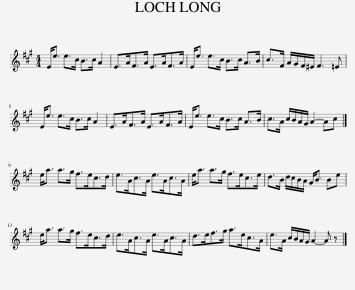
X:1
L:1/8
M:4/4
I:linebreak $
K:A
V:1 treble
V:1
 E<e e>c B>c A2 | E>AF>A E>AF>A | E<e e>c B>c A>B | c>F A/G/F/^E/ F3 =E |$ E<e e>c B>c A2 | %5
 E>AF>A E>AF>A | E<e e>c B>c A>B | c>A c/B/A/G/ A2- Ac |]$ e<a a>g f>ec>d | e>Ac>A e>Ac>A | %10
 e<a a>g f>ec>e | d>B d/c/B/A/ G<B Be |$ e<a a>g f>ec>d | e>Ac>A e>Ac>A | d>ef>g a>ec>A | %15
 e>A c/B/A/G/ A2- A z |] %16
